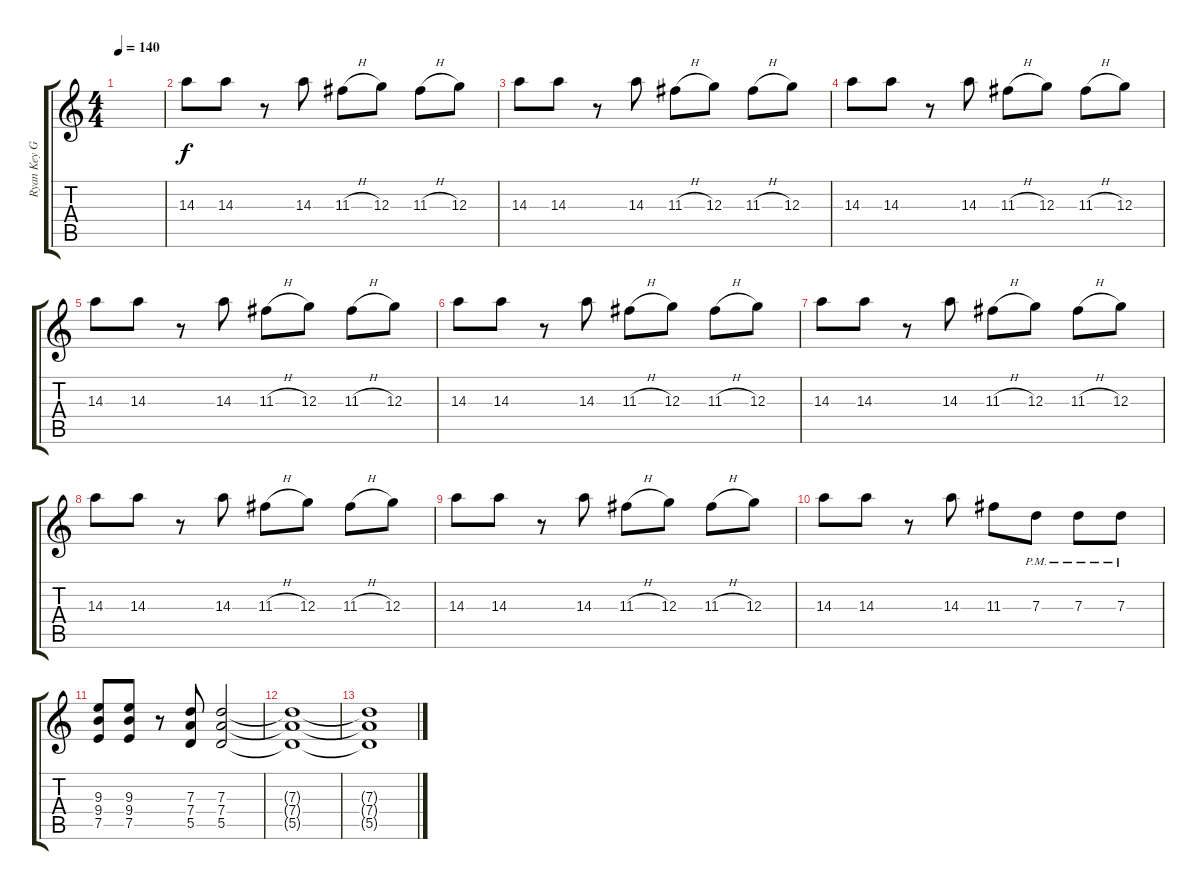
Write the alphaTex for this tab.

\track ("Ryan Key Guitar 1" "Ryan Key G") {instrument distortionguitar}
\staff {score tabs}
\tuning (E4 B3 G3 D3 A2 D2) {hide}
\ts (4 4)
\tempo 140
\clef g2
\ks c
|
14.3.8 14.3.8 r.8 14.3.8 11.3{h}.8 12.3.8 11.3{h}.8 12.3.8 |
14.3.8 14.3.8 r.8 14.3.8 11.3{h}.8 12.3.8 11.3{h}.8 12.3.8 |
14.3.8 14.3.8 r.8 14.3.8 11.3{h}.8 12.3.8 11.3{h}.8 12.3.8 |
14.3.8 14.3.8 r.8 14.3.8 11.3{h}.8 12.3.8 11.3{h}.8 12.3.8 |
14.3.8 14.3.8 r.8 14.3.8 11.3{h}.8 12.3.8 11.3{h}.8 12.3.8 |
14.3.8 14.3.8 r.8 14.3.8 11.3{h}.8 12.3.8 11.3{h}.8 12.3.8 |
14.3.8 14.3.8 r.8 14.3.8 11.3{h}.8 12.3.8 11.3{h}.8 12.3.8 |
14.3.8 14.3.8 r.8 14.3.8 11.3{h}.8 12.3.8 11.3{h}.8 12.3.8 |
14.3.8 14.3.8 r.8 14.3.8 11.3.8 7.3{pm}.8 7.3{pm}.8 7.3{pm}.8 |
(9.3 9.4 7.5).8{volume 10} (9.3 9.4 7.5).8 r.8 (7.3 7.4 5.5).8 (7.3 7.4 5.5).2{volume 0} |
(7.3{t} 7.4{t} 5.5{t}).1 |
(7.3{t} 7.4{t} 5.5{t}).1
